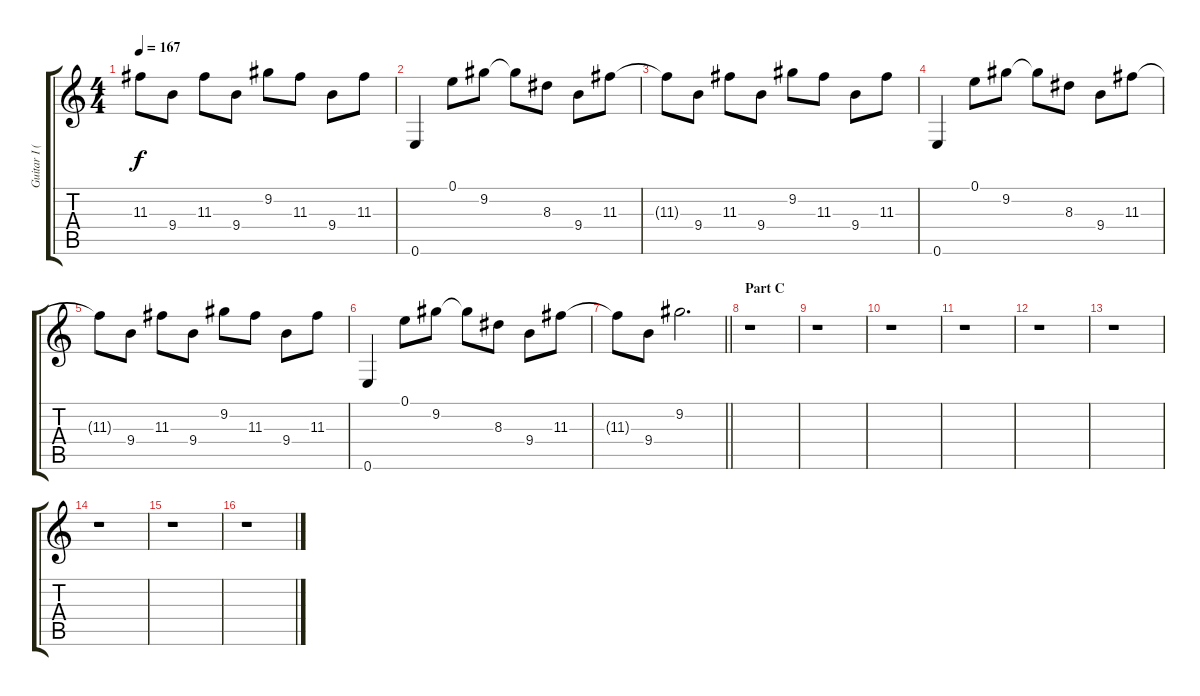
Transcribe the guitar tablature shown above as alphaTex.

\track ("Guitar I (Ken)" "Guitar I (") {mute instrument electricguitarclean}
\staff {score tabs}
\tuning (E4 B3 G3 D3 A2 E2) {hide}
\ts (4 4)
\tempo 167
\clef g2
\ks c
11.3{t}.8{dy f} 9.4.8 11.3.8 9.4.8 9.2.8 11.3.8 9.4.8 11.3.8 |
0.6.4 0.1.8 9.2.8 9.2{t}.8 8.3.8 9.4.8 11.3.8 |
11.3{t}.8 9.4.8 11.3.8 9.4.8 9.2.8 11.3.8 9.4.8 11.3.8 |
0.6.4 0.1.8 9.2.8 9.2{t}.8 8.3.8 9.4.8 11.3.8 |
11.3{t}.8 9.4.8 11.3.8 9.4.8 9.2.8 11.3.8 9.4.8 11.3.8 |
0.6.4 0.1.8 9.2.8 9.2{t}.8 8.3.8 9.4.8 11.3.8 |
\barLineRight lightlight
11.3{t}.8 9.4.8 9.2.2{d} |
\section ("" "Part C")
r.1 |
r.1 |
r.1 |
r.1 |
r.1 |
r.1 |
r.1 |
r.1 |
r.1
